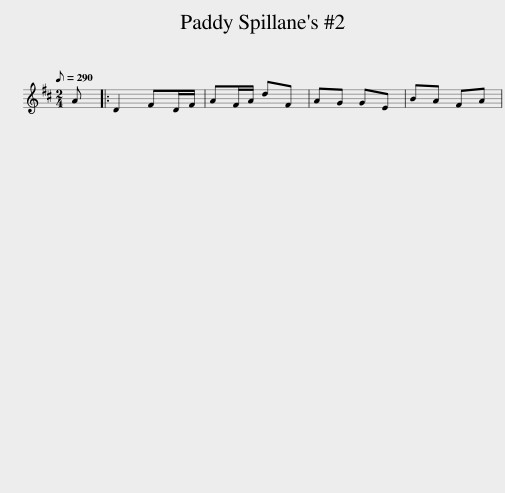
X:1
L:1/8
Q:1/8=290
M:2/4
I:linebreak $
K:D
V:1 treble
V:1
 A |: D2 FD/F/ | AF/A/ dF | AG GE | BA FA | %5
